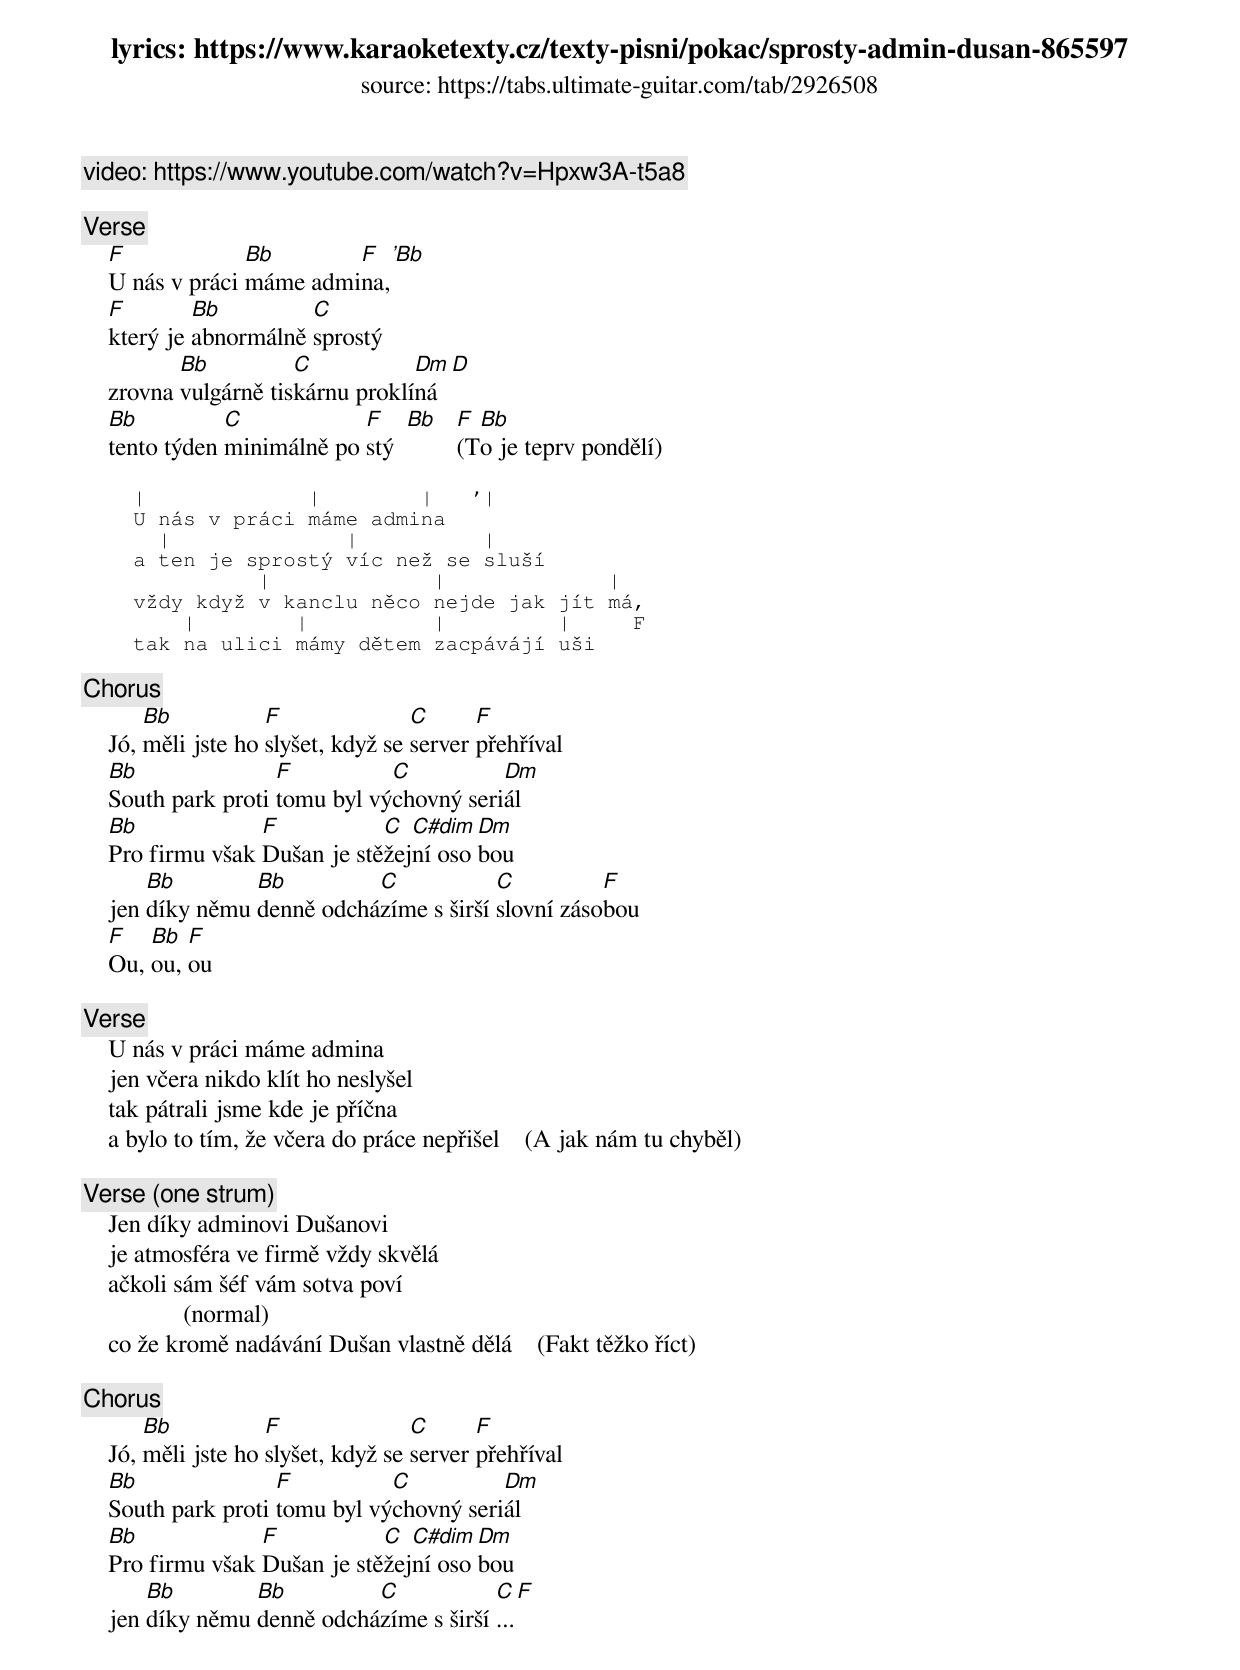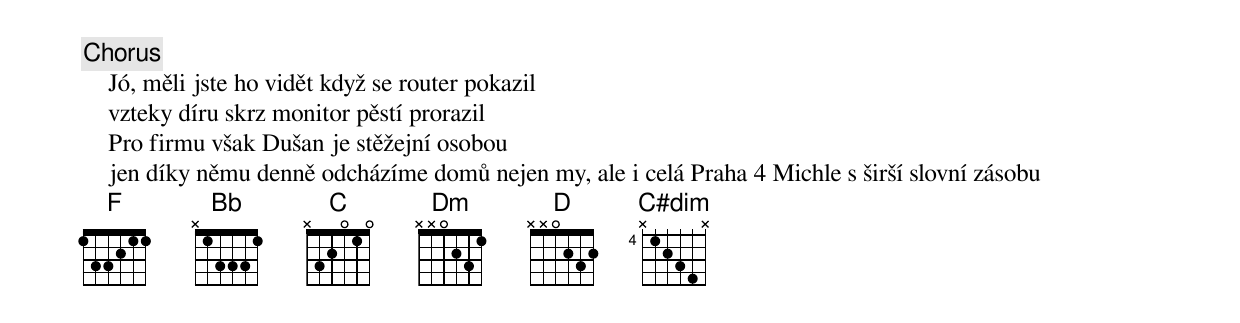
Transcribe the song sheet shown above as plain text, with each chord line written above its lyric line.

lyrics: https://www.karaoketexty.cz/texty-pisni/pokac/sprosty-admin-dusan-865597
source: https://tabs.ultimate-guitar.com/tab/2926508
video: https://www.youtube.com/watch?v=Hpxw3A-t5a8

[Verse]
    F             Bb       F  'Bb
    U nás v práci máme admina,
    F        Bb         C
    který je abnormálně sprostý
           Bb          C           Dm   D
    zrovna vulgárně tiskárnu proklíná
    Bb          C            F    Bb F Bb
    tento týden minimálně po stý     (To je teprv pondělí)

    |             |        |   '|
    U nás v práci máme admina
      |              |          |
    a ten je sprostý víc než se sluší
              |             |             |
    vždy když v kanclu něco nejde jak jít má,
        |        |          |         |     F
    tak na ulici mámy dětem zacpávájí uši

[Chorus]
        Bb           F               C      F
    Jó, měli jste ho slyšet, když se server přehříval
    Bb               F          C          Dm
    South park proti tomu byl výchovný seriál
    Bb             F           C  C#dim Dm
    Pro firmu však Dušan je stěžejní osobou
        Bb        Bb         C            C          F
    jen díky němu denně odcházíme s širší slovní zásobou
    F   Bb  F
    Ou, ou, ou

[Verse]
    U nás v práci máme admina
    jen včera nikdo klít ho neslyšel
    tak pátrali jsme kde je příčna
    a bylo to tím, že včera do práce nepřišel    (A jak nám tu chyběl)

[Verse] (one strum)
    Jen díky adminovi Dušanovi
    je atmosféra ve firmě vždy skvělá
    ačkoli sám šéf vám sotva poví
                (normal)
    co že kromě nadávání Dušan vlastně dělá    (Fakt těžko říct)

[Chorus]
        Bb           F               C      F
    Jó, měli jste ho slyšet, když se server přehříval
    Bb               F          C          Dm
    South park proti tomu byl výchovný seriál
    Bb             F           C  C#dim Dm
    Pro firmu však Dušan je stěžejní osobou
        Bb        Bb         C            C          F
    jen díky němu denně odcházíme s širší ...

[Chorus]
    Jó, měli jste ho vidět když se router pokazil
    vzteky díru skrz monitor pěstí prorazil
    Pro firmu však Dušan je stěžejní osobou
    jen díky němu denně odcházíme domů nejen my, ale i celá Praha 4 Michle s širší slovní zásobu
